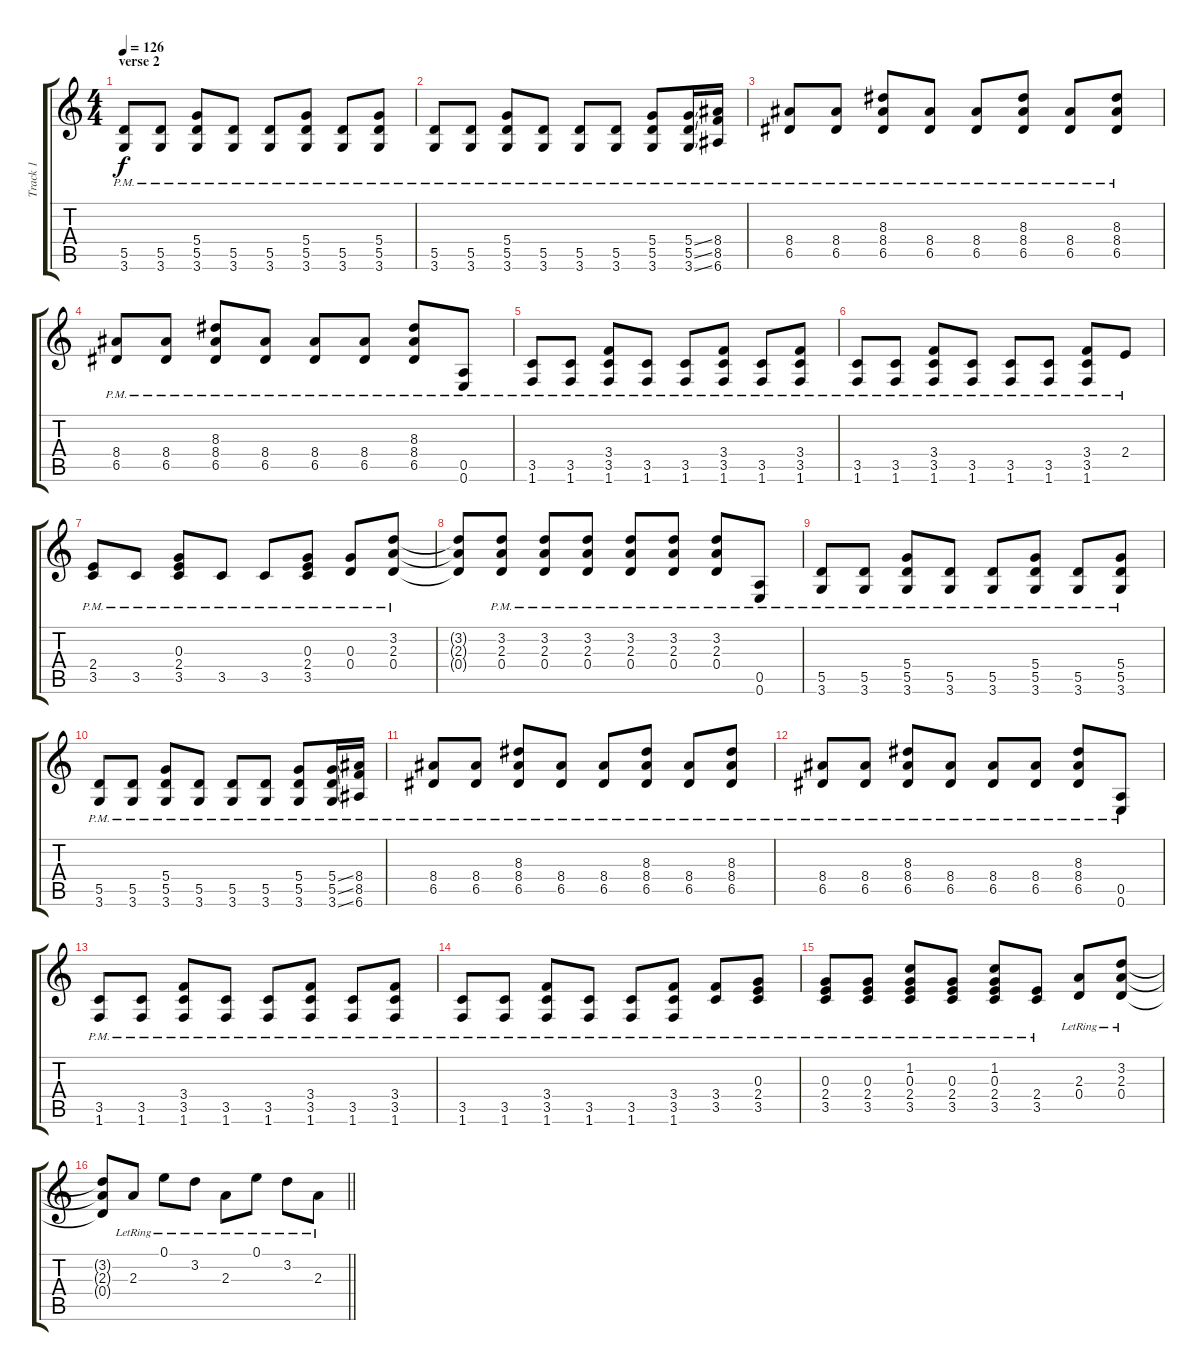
\track ("Track 1" "Track 1") {instrument electricguitarclean}
\staff {score tabs}
\tuning (E4 B3 G3 D3 A2 E2) {hide}
\ts (4 4)
\section ("" "verse 2")
\tempo 126
\clef g2
\ks c
(5.5{pm} 3.6{pm}).8{dy f instrument distortionguitar} (5.5{pm} 3.6{pm}).8 (5.4{pm} 5.5{pm} 3.6{pm}).8 (5.5{pm} 3.6{pm}).8 (5.5{pm} 3.6{pm}).8 (5.4{pm} 5.5{pm} 3.6{pm}).8 (5.5{pm} 3.6{pm}).8 (5.4{pm} 5.5{pm} 3.6{pm}).8 |
(5.5{pm} 3.6{pm}).8 (5.5{pm} 3.6{pm}).8 (5.4{pm} 5.5{pm} 3.6{pm}).8 (5.5{pm} 3.6{pm}).8 (5.5{pm} 3.6{pm}).8 (5.5{pm} 3.6{pm}).8 (5.4{pm} 5.5{pm} 3.6{pm}).8 (5.4{ss pm} 5.5{ss pm} 3.6{ss pm}).16 (8.4{pm} 8.5{pm} 6.6{pm}).16 |
(8.4{pm} 6.5{pm}).8 (8.4{pm} 6.5{pm}).8 (8.3{pm} 8.4{pm} 6.5{pm}).8 (8.4{pm} 6.5{pm}).8 (8.4{pm} 6.5{pm}).8 (8.3{pm} 8.4{pm} 6.5{pm}).8 (8.4{pm} 6.5{pm}).8 (8.3{pm} 8.4{pm} 6.5{pm}).8 |
(8.4{pm} 6.5{pm}).8 (8.4{pm} 6.5{pm}).8 (8.3{pm} 8.4{pm} 6.5{pm}).8 (8.4{pm} 6.5{pm}).8 (8.4{pm} 6.5{pm}).8 (8.4{pm} 6.5{pm}).8 (8.3{pm} 8.4{pm} 6.5{pm}).8 (0.5{pm} 0.6{pm}).8 |
(3.5{pm} 1.6{pm}).8 (3.5{pm} 1.6{pm}).8 (3.4{pm} 3.5{pm} 1.6{pm}).8 (3.5{pm} 1.6{pm}).8 (3.5{pm} 1.6{pm}).8 (3.4{pm} 3.5{pm} 1.6{pm}).8 (3.5{pm} 1.6{pm}).8 (3.4{pm} 3.5{pm} 1.6{pm}).8 |
(3.5{pm} 1.6{pm}).8 (3.5{pm} 1.6{pm}).8 (3.4{pm} 3.5{pm} 1.6{pm}).8 (3.5{pm} 1.6{pm}).8 (3.5{pm} 1.6{pm}).8 (3.5{pm} 1.6{pm}).8 (3.4{pm} 3.5{pm} 1.6{pm}).8 2.4{pm}.8 |
(2.4{pm} 3.5{pm}).8 3.5{pm}.8 (0.3{pm} 2.4{pm} 3.5{pm}).8 3.5{pm}.8 3.5{pm}.8 (0.3{pm} 2.4{pm} 3.5{pm}).8 (0.3{pm} 0.4{pm}).8 (3.2{pm} 2.3{pm} 0.4{pm}).8 |
(3.2{t} 2.3{t} 0.4{t}).8 (3.2{pm} 2.3{pm} 0.4{pm}).8 (3.2{pm} 2.3{pm} 0.4{pm}).8 (3.2{pm} 2.3{pm} 0.4{pm}).8 (3.2{pm} 2.3{pm} 0.4{pm}).8 (3.2{pm} 2.3{pm} 0.4{pm}).8 (3.2{pm} 2.3{pm} 0.4{pm}).8 (0.5{pm} 0.6{pm}).8 |
(5.5{pm} 3.6{pm}).8 (5.5{pm} 3.6{pm}).8 (5.4{pm} 5.5{pm} 3.6{pm}).8 (5.5{pm} 3.6{pm}).8 (5.5{pm} 3.6{pm}).8 (5.4{pm} 5.5{pm} 3.6{pm}).8 (5.5{pm} 3.6{pm}).8 (5.4{pm} 5.5{pm} 3.6{pm}).8 |
(5.5{pm} 3.6{pm}).8 (5.5{pm} 3.6{pm}).8 (5.4{pm} 5.5{pm} 3.6{pm}).8 (5.5{pm} 3.6{pm}).8 (5.5{pm} 3.6{pm}).8 (5.5{pm} 3.6{pm}).8 (5.4{pm} 5.5{pm} 3.6{pm}).8 (5.4{ss pm} 5.5{ss pm} 3.6{ss pm}).16 (8.4{pm} 8.5{pm} 6.6{pm}).16 |
(8.4{pm} 6.5{pm}).8 (8.4{pm} 6.5{pm}).8 (8.3{pm} 8.4{pm} 6.5{pm}).8 (8.4{pm} 6.5{pm}).8 (8.4{pm} 6.5{pm}).8 (8.3{pm} 8.4{pm} 6.5{pm}).8 (8.4{pm} 6.5{pm}).8 (8.3{pm} 8.4{pm} 6.5{pm}).8 |
(8.4{pm} 6.5{pm}).8 (8.4{pm} 6.5{pm}).8 (8.3{pm} 8.4{pm} 6.5{pm}).8 (8.4{pm} 6.5{pm}).8 (8.4{pm} 6.5{pm}).8 (8.4{pm} 6.5{pm}).8 (8.3{pm} 8.4{pm} 6.5{pm}).8 (0.5{pm} 0.6{pm}).8 |
(3.5{pm} 1.6{pm}).8 (3.5{pm} 1.6{pm}).8 (3.4{pm} 3.5{pm} 1.6{pm}).8 (3.5{pm} 1.6{pm}).8 (3.5{pm} 1.6{pm}).8 (3.4{pm} 3.5{pm} 1.6{pm}).8 (3.5{pm} 1.6{pm}).8 (3.4{pm} 3.5{pm} 1.6{pm}).8 |
(3.5{pm} 1.6{pm}).8 (3.5{pm} 1.6{pm}).8 (3.4{pm} 3.5{pm} 1.6{pm}).8 (3.5{pm} 1.6{pm}).8 (3.5{pm} 1.6{pm}).8 (3.4 3.5{pm} 1.6{pm}).8 (3.4{pm} 3.5{pm}).8 (0.3 2.4{pm} 3.5).8 |
(0.3{pm} 2.4{pm} 3.5{pm}).8 (0.3{pm} 2.4{pm} 3.5{pm}).8 (1.2{pm} 0.3{pm} 2.4{pm} 3.5{pm}).8 (0.3{pm} 2.4{pm} 3.5{pm}).8 (1.2{pm} 0.3{pm} 2.4{pm} 3.5{pm}).8 (2.4{pm} 3.5{pm}).8 (2.3{lr} 0.4{lr}).8 (3.2{lr} 2.3{lr} 0.4{lr}).8 |
\barLineRight lightlight
(3.2{t} 2.3{t} 0.4{t}).8 2.3{lr}.8 0.1{lr}.8 3.2{lr}.8 2.3{lr}.8 0.1{lr}.8 3.2{lr}.8 2.3{lr}.8
